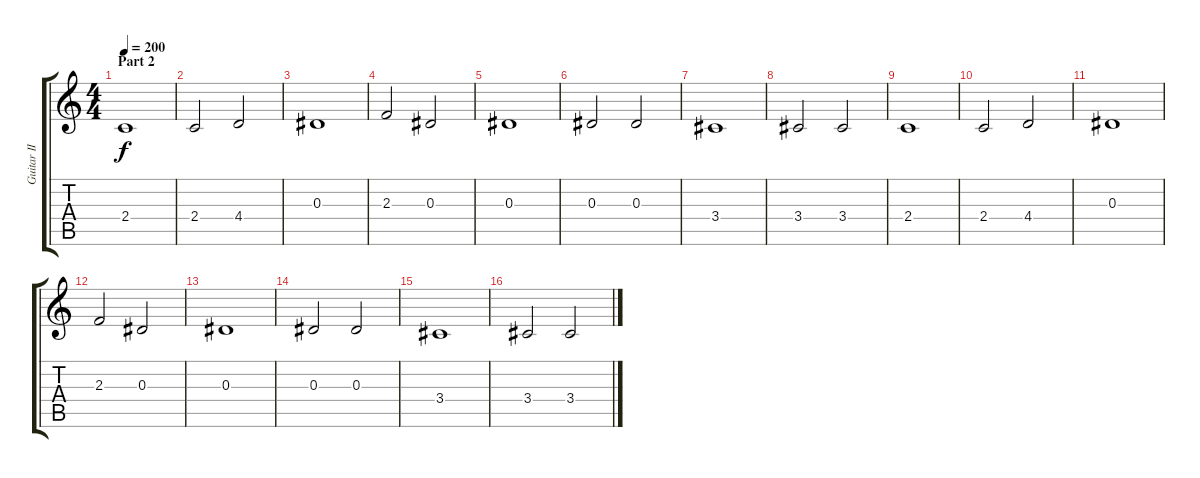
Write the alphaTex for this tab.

\track ("Guitar II" "Guitar II") {instrument distortionguitar}
\staff {score tabs}
\tuning (C4 G3 Eb3 Bb2 F2 C2) {hide}
\ts (4 4)
\section ("" "Part 2")
\tempo 200
\clef g2
\ks c
2.4.1{dy f balance 14} |
2.4.2 4.4.2 |
0.3.1 |
2.3.2 0.3.2 |
0.3.1 |
0.3.2 0.3.2 |
3.4.1 |
3.4.2 3.4.2 |
2.4.1{balance 14} |
2.4.2 4.4.2 |
0.3.1 |
2.3.2 0.3.2 |
0.3.1 |
0.3.2 0.3.2 |
3.4.1 |
3.4.2 3.4.2
